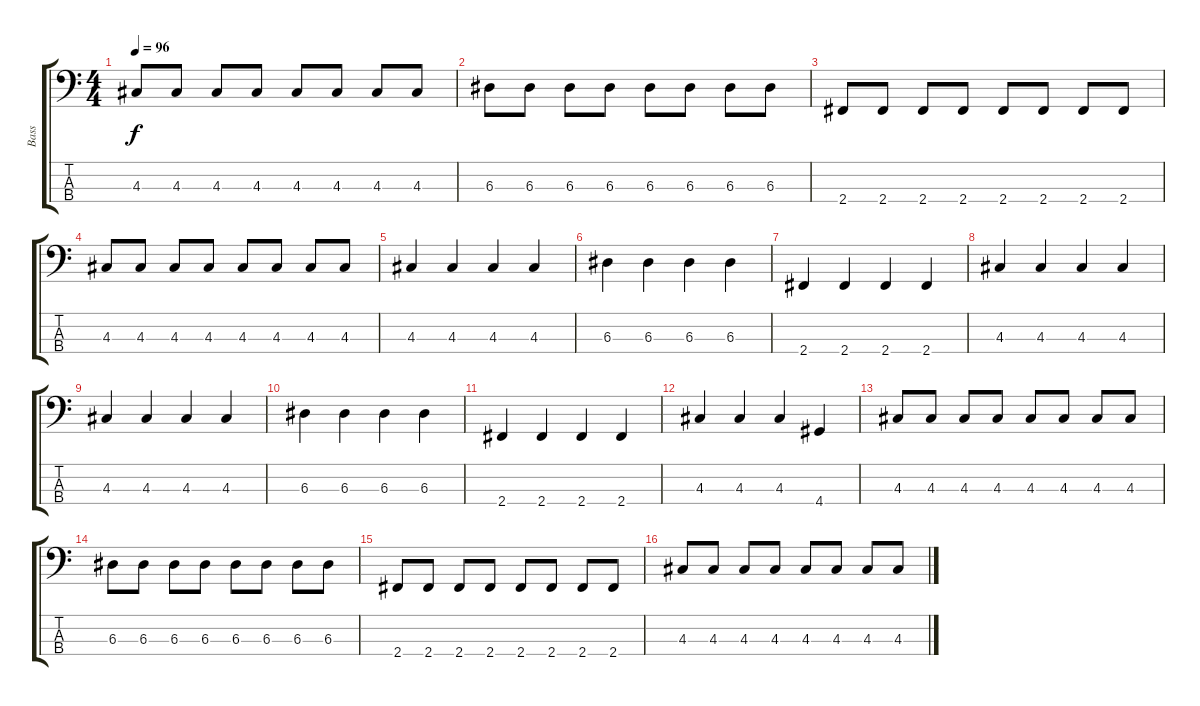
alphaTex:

\track ("Bass" "Bass") {instrument electricbasspick}
\staff {score tabs}
\tuning (G2 D2 A1 E1) {hide}
\ts (4 4)
\tempo 96
\clef f4
\ks c
4.3.8{dy f} 4.3.8 4.3.8 4.3.8 4.3.8 4.3.8 4.3.8 4.3.8 |
6.3.8 6.3.8 6.3.8 6.3.8 6.3.8 6.3.8 6.3.8 6.3.8 |
2.4.8 2.4.8 2.4.8 2.4.8 2.4.8 2.4.8 2.4.8 2.4.8 |
4.3.8 4.3.8 4.3.8 4.3.8 4.3.8 4.3.8 4.3.8 4.3.8 |
4.3.4 4.3.4 4.3.4 4.3.4 |
6.3.4 6.3.4 6.3.4 6.3.4 |
2.4.4 2.4.4 2.4.4 2.4.4 |
4.3.4 4.3.4 4.3.4 4.3.4 |
4.3.4 4.3.4 4.3.4 4.3.4 |
6.3.4 6.3.4 6.3.4 6.3.4 |
2.4.4 2.4.4 2.4.4 2.4.4 |
4.3.4 4.3.4 4.3.4 4.4.4 |
4.3.8 4.3.8 4.3.8 4.3.8 4.3.8 4.3.8 4.3.8 4.3.8 |
6.3.8 6.3.8 6.3.8 6.3.8 6.3.8 6.3.8 6.3.8 6.3.8 |
2.4.8 2.4.8 2.4.8 2.4.8 2.4.8 2.4.8 2.4.8 2.4.8 |
4.3.8 4.3.8 4.3.8 4.3.8 4.3.8 4.3.8 4.3.8 4.3.8
